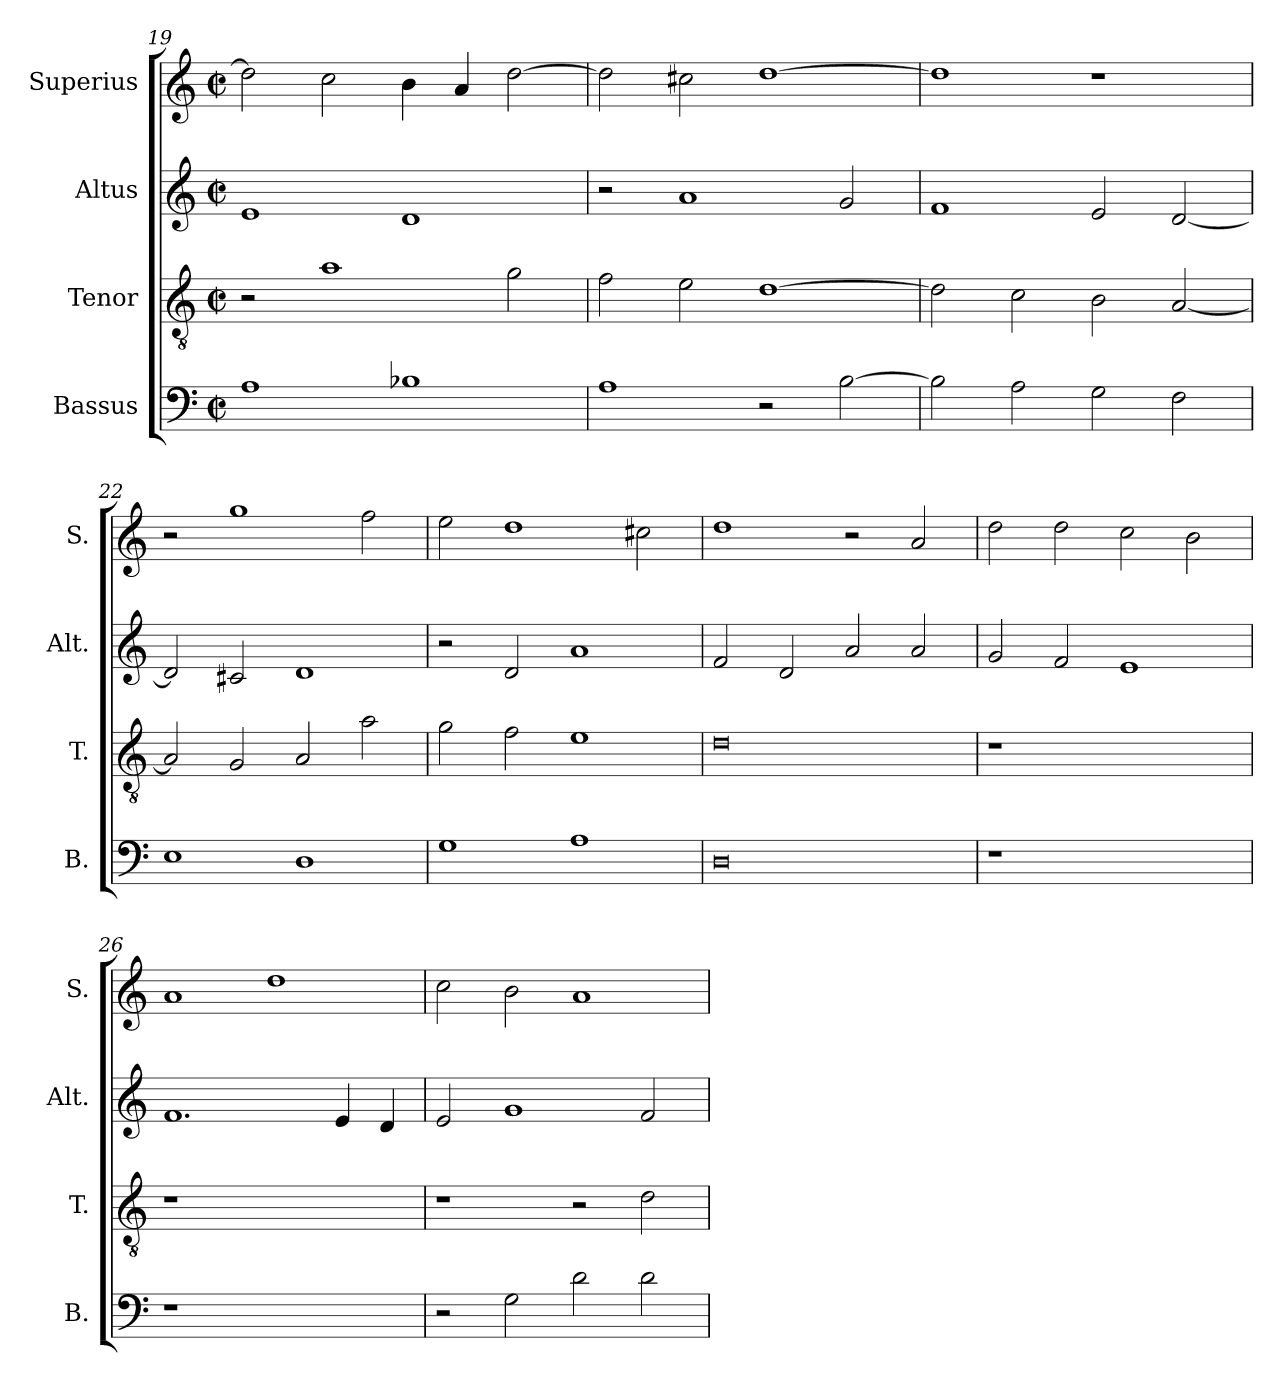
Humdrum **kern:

**kern	**kern	**kern	**kern
*part4	*part3	*part2	*part1
*staff4	*staff3	*staff2	*staff1
*I"Bassus	*I"Tenor	*I"Altus	*I"Superius
*I'B.	*I'T.	*I'Alt.	*I'S.
*clefF4	*clefGv2	*clefG2	*clefG2
*	*ITrd7c12	*	*
*k[]	*k[]	*k[]	*k[]
*C:	*C:	*C:	*C:
*M2/2	*M2/2	*M2/2	*M2/2
*met(c|)	*met(c|)	*met(c|)	*met(c|)
=19	=19	=19	=19
1Ai	2r	1ei	2ddi\]
.	1Ai	.	2cci\
1B-Xi	.	1di	4bi\
.	.	.	4ai/
.	2Gi\	.	[>2ddi\
=20	=20	=20	=20
1Ai	2Fi\	2r	2ddi\]
.	2Ei\	1ai	2cc#Xi\
2r	[>1Di	.	[>1ddi
[>2Bi\	.	2gi/	.
!!LO:LB:g=z
=21	=21	=21	=21
2Bi\]	2Di\]	1fi	1ddi]
2Ai\	2Ci\	.	.
2Gi\	2BBi\	2ei/	1r
2Fi\	[<2AAi/	[<2di/	.
=22	=22	=22	=22
1Ei	2AAi/]	2di/]	2r
.	2GGi/	2c#Xi/	1ggi
1Di	2AAi/	1di	.
.	2Ai\	.	2ffi\
=23	=23	=23	=23
1Gi	2Gi\	2r	2eei\
.	2Fi\	2di/	1ddi
1Ai	1Ei	1ai	.
.	.	.	2cc#Xi\
=24	=24	=24	=24
0Di	0Di	2fi/	1ddi
.	.	2di/	.
.	.	2ai/	2r
.	.	2ai/	2ai/
=25	=25	=25	=25
!LO:N:vis=1	!LO:N:vis=1	!	!
1r	1r	2gi/	2ddi\
.	.	2fi/	2ddi\
1ryy	1ryy	1ei	2cci\
.	.	.	2bi\
!!LO:LB:g=z
=26	=26	=26	=26
!LO:N:vis=1	!LO:N:vis=1	!	!
1r	1r	1.fi	1ai
1ryy	1ryy	.	1ddi
.	.	4ei/	.
.	.	4di/	.
=27	=27	=27	=27
2r	1r	2ei/	2cci\
2Gi\	.	1gi	2bi\
2di\	2r	.	1ai
2di\	2Di\	2fi/	.
=	=	=	=
*-	*-	*-	*-
